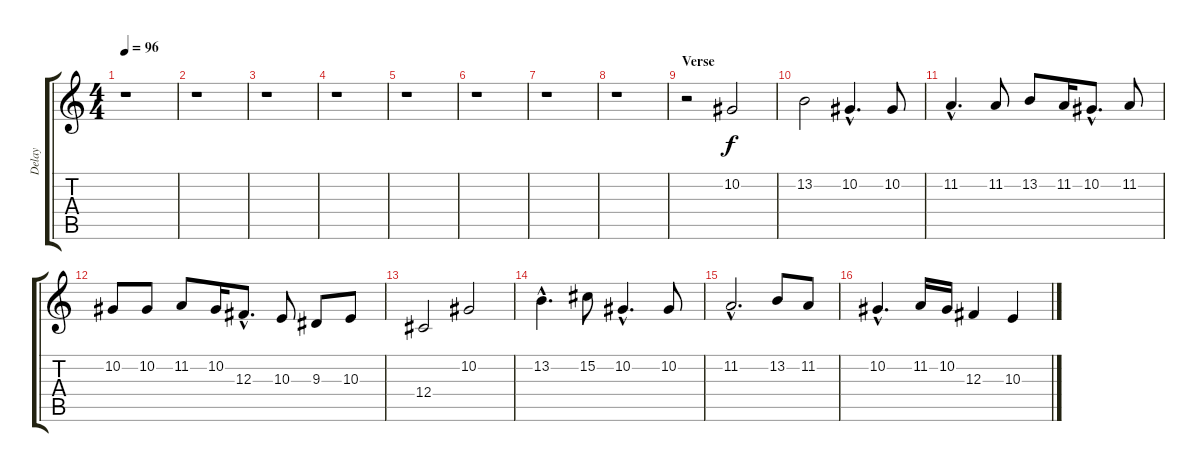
\track ("Delay" "Delay") {instrument pad8sweep}
\staff {score tabs}
\tuning (Eb4 Bb3 Gb3 Db3 Ab2 Eb2) {hide}
\ts (4 4)
\tempo 96
\clef g2
\ks c
r.1{dy f} |
r.1 |
r.1 |
r.1 |
r.1 |
r.1 |
r.1 |
r.1 |
\section ("" "Verse")
r.2 10.2.2 |
13.2.2 10.2{hac}.4{d} 10.2.8 |
11.2{hac}.4{d} 11.2.8 13.2.8 11.2.16 10.2{hac}.8{d} 11.2.8 |
10.2.8 10.2.8 11.2.8 10.2.16 12.3{hac}.8{d} 10.3.8 9.3.8 10.3.8 |
12.4.2 10.2.2 |
13.2{hac}.4{d} 15.2.8 10.2{hac}.4{d} 10.2.8 |
11.2{hac}.2{d} 13.2.8 11.2.8 |
10.2{hac}.4{d} 11.2.16 10.2.16 12.3.4 10.3.4
